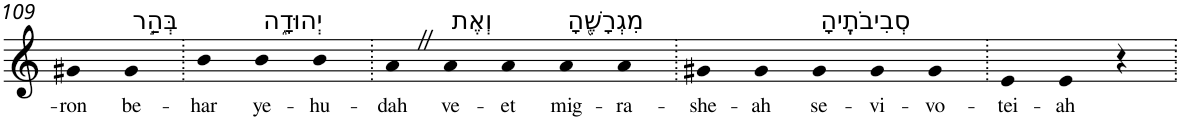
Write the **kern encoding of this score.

**kern	**text
*part1	*part1
*staff1	*staff1
*I"Piano	*
*I'Pno	*
!!LO:PB:g=z
*clefG2	*
*k[]	*
=109	=109
!	!LO:LY:b
4g#X	-ron
!LO:TX:a:t=בְּהַ֣ר	!
!	!LO:LY:b
4g#	be-
=110.	=110.
!	!LO:LY:b
4b	-har
!LO:TX:a:t=יְהוּדָ֑ה	!
!	!LO:LY:b
4b	ye-
!	!LO:LY:b
4b	-hu-
=111.	=111.
!	!LO:LY:b
4aZ	-dah
!LO:TX:a:t=וְאֶת	!
!	!LO:LY:b
4a	ve-
!	!LO:LY:b
4a	-et
!LO:TX:a:t=מִגְרָשֶׁ֖הָ	!
!	!LO:LY:b
4a	mig-
!	!LO:LY:b
4a	-ra-
=112.	=112.
!	!LO:LY:b
4g#X	-she-
!	!LO:LY:b
4g#	-ah
!LO:TX:a:t=סְבִיבֹתֶֽיהָ	!
!	!LO:LY:b
4g#	se-
!	!LO:LY:b
4g#	-vi-
!	!LO:LY:b
4g#	-vo-
=113.	=113.
!	!LO:LY:b
4e	-tei-
!	!LO:LY:b
4e	-ah
4r	.
=.	=.
*-	*-
